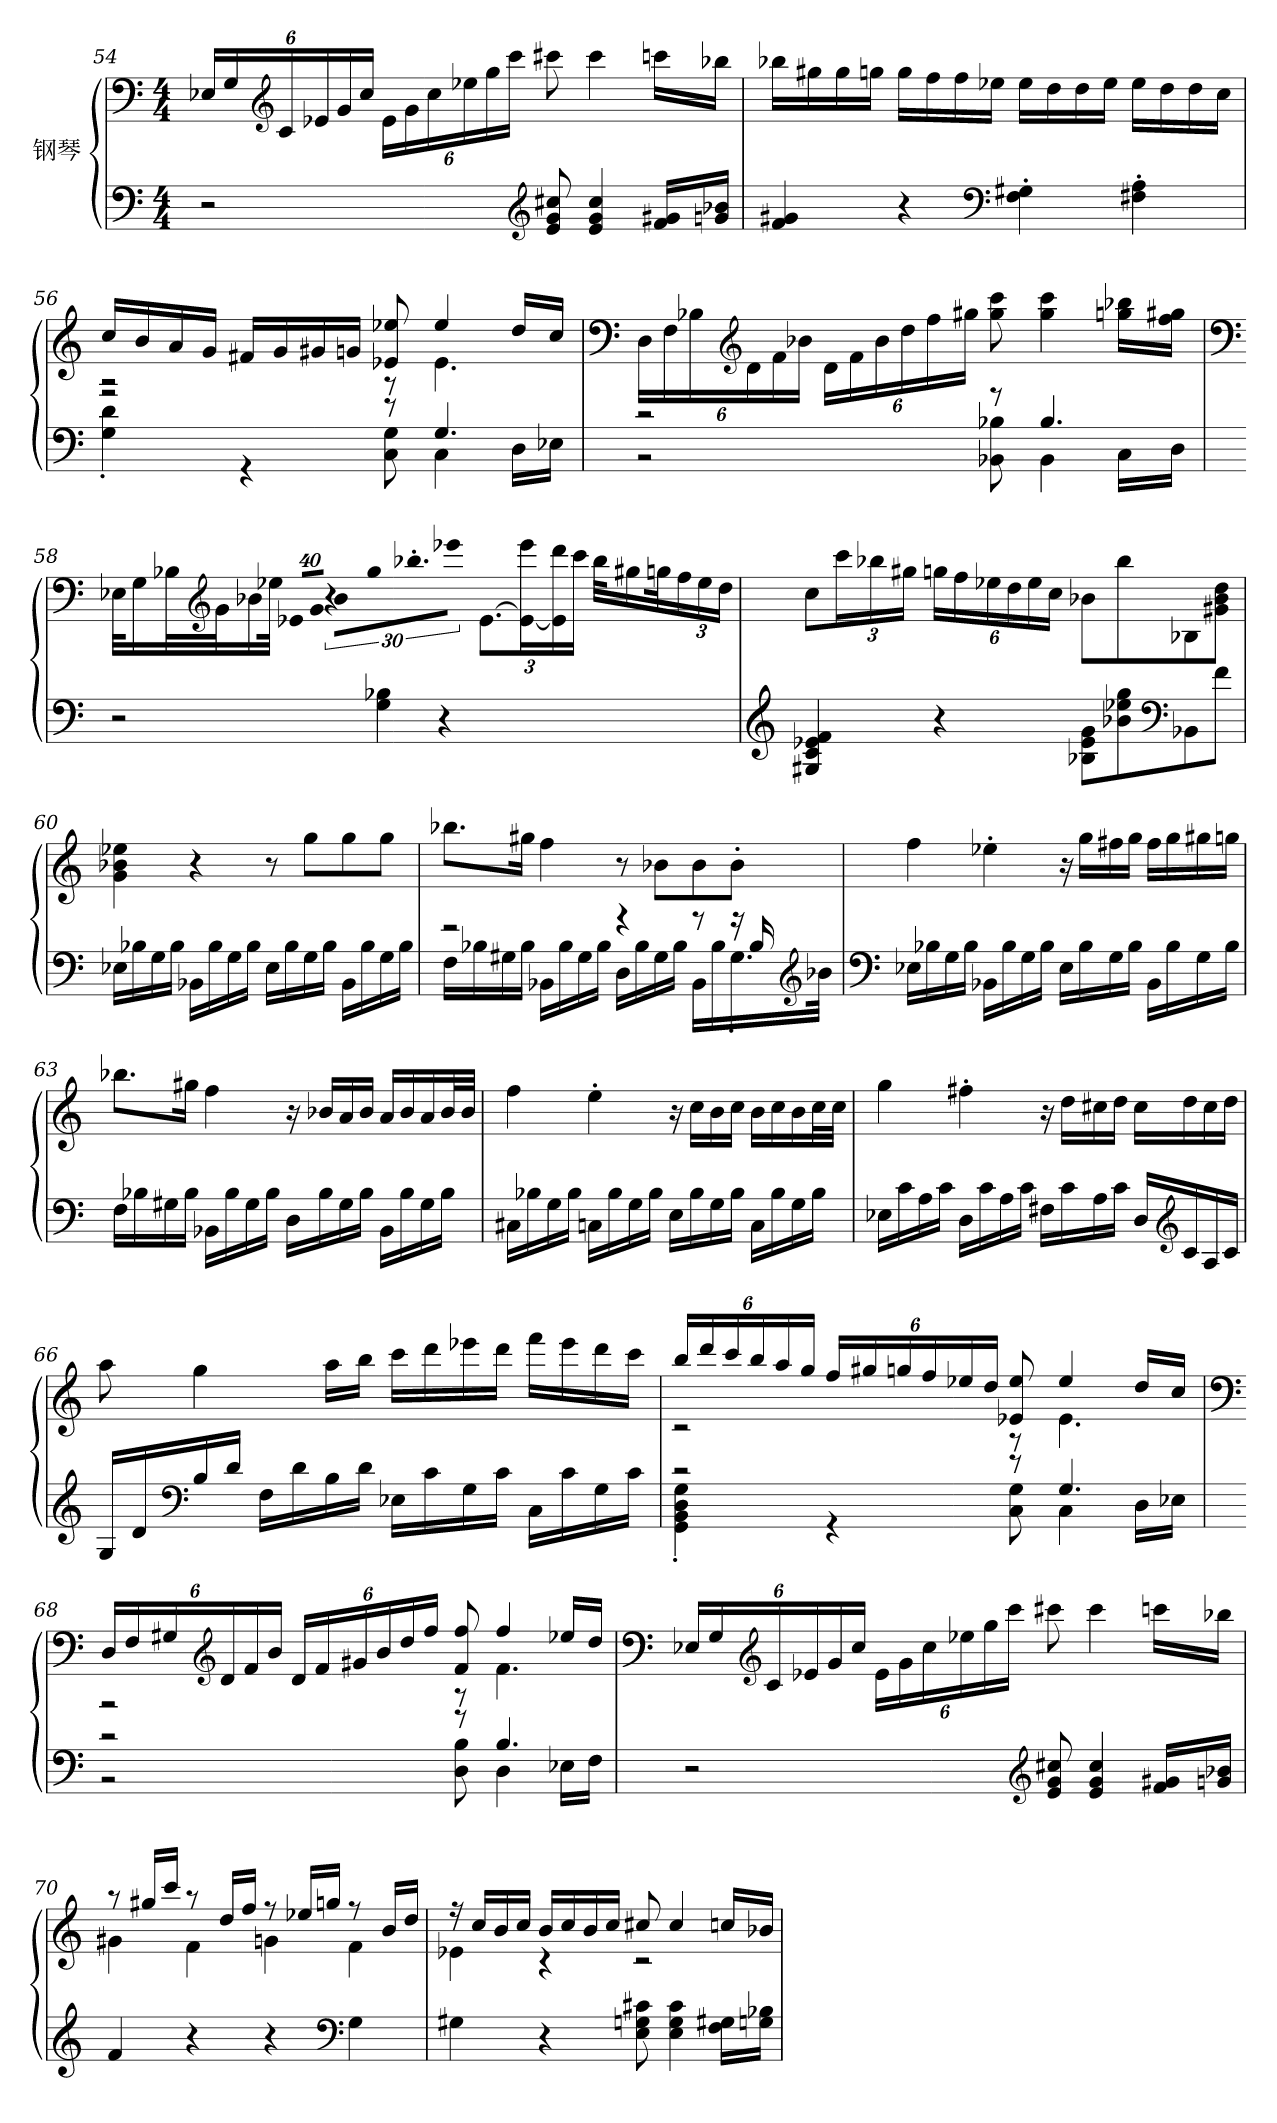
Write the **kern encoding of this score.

**kern	**kern
*part1	*part1
*staff2	*staff1
*I"钢琴	*
!!LO:LB:g=z
*clefF4	*clefF4
*k[]	*k[]
*M4/4	*M4/4
*	*Xbrackettup
=54	=54
2r	24E-X/LL
.	24G/
*	*clefG2
.	24c/
.	24e-X/
.	24g/
.	24cc/JJ
.	24e-\LL
.	24g\
.	24cc\
.	24ee-X\
.	24gg\
.	24ccc\JJ
*clefG2	*
8e/ 8g/ 8cc#X/	8ccc#X\
4e/ 4g/ 4cc#/	4ccc#\
16f/ 16g#X/LL	16cccn\LL
16gn/ 16b-X/JJ	16bb-X\JJ
=55	=55
4f/ 4g#X/	16bb-X\LL
.	16gg#X\
.	16gg#\
.	16ggn\JJ
4r	16gg\LL
.	16ff\
.	16ff\
.	16ee-X\JJ
*clefF4	*
4F\' 4G#X\'	16ee-\LL
.	16dd\
.	16dd\
.	16ee-\JJ
4F#X\' 4A\'	16ee-\LL
.	16dd\
.	16dd\
.	16cc\JJ
!!LO:LB:g=z
=56	=56
*^	*^
2r	4G\' 4d\'	16cc/LL	2r
.	.	16b/	.
.	.	16a/	.
.	.	16g/JJ	.
.	4r	16f#X/LL	.
.	.	16g/	.
.	.	16g#X/	.
.	.	16gn/JJ	.
8r	8C\ 8G\	8e-X/ 8ee-X/	8r
4.G/	4C\	4ee-/	4.e-\
.	16D\LL	16dd/LL	.
.	16E-X\JJ	16cc/JJ	.
*	*	*v	*v
=57	=57	=57
*	*	*clefF4
2r	2r	24D\LL
.	.	24F\
.	.	24B-X\
*	*	*clefG2
.	.	24d\
.	.	24f\
.	.	24b-X\JJ
.	.	24d\LL
.	.	24f\
.	.	24b-\
.	.	24dd\
.	.	24ff\
.	.	24gg#X\JJ
8r	8BB-X\ 8B-X\	8gg#\ 8ccc\
4.B-/	4BB-\	4gg#\ 4ccc\
.	16C\LL	16ggn\ 16bb-X\LL
.	16D\JJ	16ff\ 16gg#X\JJ
*v	*v	*
!!LO:LB:g=z
=58	=58
*	*clefF4
2r	32E-X\KLL
.	16G\
.	32B-X\L
*	*clefG2
.	32g\J
.	16b-X\
.	32ee-X\JJk
*	*brackettup
!	!LO:N:vis=32
.	640%23e-X/LLL
!	!LO:N:vis=32
.	640%23g/JJJ
!	!LO:N:vis=64
.	960%17r
!	!LO:N:vis=32
.	640%23b-\LLL
!	!LO:N:vis=32
.	640%23gg\
!	!LO:N:vis=32.
.	1920%103bb-X'\
!	!LO:N:vis=32
.	640%23eee-X\JJJ
4G\ 4B-X\	.
*	*Xbrackettup
.	[12.e-\L
.	24e-\_ 24eee-\L
.	24e-\] 24ddd\
.	24ccc\JJ
4r	.
.	32bb-\KLL
.	16gg#X\
.	32ggn\K
.	24ff\
.	24ee-\
.	24dd\JJ
960ryy	.
!!LO:PB:g=z
=59	=59
*clefG2	*
4G#X/ 4c/ 4e-X/ 4f/	8cc\L
.	24ccc\L
.	24bb-X\
.	24gg#X\JJ
4r	24ggn\LL
.	24ff\
.	24ee-X\
.	24dd\
.	24ee-\
.	24cc\JJ
8B-X\ 8e-\ 8g\L	8b-X\L
8b-X\ 8ee-X\ 8gg\	8bb-\
*clefF4	*
8BB-X\	8B-X\
8f\J	8g#X\ 8b-\ 8dd\J
=60	=60
16E-X\LL	4g\ 4b-X\ 4ee-X\
16B-X\	.
16G\	.
16B-\JJ	.
16BB-X\LL	4r
16B-\	.
16G\	.
16B-\JJ	.
16E-\LL	8r
16B-\	.
16G\	8gg\L
16B-\JJ	.
16BB-\LL	8gg\
16B-\	.
16G\	8gg\J
16B-\JJ	.
!!LO:LB:g=z
=61	=61
*^	*
2r	16F\LL	8.bb-X\L
.	16B-X\	.
.	16G#X\	.
.	16B-\JJ	16gg#X\Jk
.	16BB-X\LL	4ff\
.	16B-\	.
.	16G#\	.
.	16B-\JJ	.
4r	16D\LL	8r
.	16B-\	.
.	16G#\	8b-X\L
.	16B-\JJ	.
8r	16BB-\LL	8b-\
.	16B-\	.
16r	16.G#'\	8b-'\J
16B-/	.	.
*clefG2	*	*
.	32b-X\JJk	.
*v	*v	*
=62	=62
*clefF4	*
16E-X\LL	4ff\
16B-X\	.
16G\	.
16B-\JJ	.
16BB-X\LL	4ee-X'\
16B-\	.
16G\	.
16B-\JJ	.
16E-\LL	16r
16B-\	16gg\LL
16G\	16ff#X\
16B-\JJ	16gg\JJ
16BB-\LL	16ff#\LL
16B-\	16gg\
16G\	16gg#X\
16B-\JJ	16ggn\JJ
!!LO:LB:g=z
=63	=63
16F\LL	8.bb-X\L
16B-X\	.
16G#X\	.
16B-\JJ	16gg#X\Jk
16BB-X\LL	4ff\
16B-\	.
16G#\	.
16B-\JJ	.
16D\LL	16r
16B-\	16b-X/LL
16G#\	16a/
16B-\JJ	16b-/JJ
16BB-\LL	16a/LL
16B-\	16b-/
16G#\	16a/
16B-\JJ	32b-/L
.	32b-/JJJ
=64	=64
16C#X\LL	4ff\
16B-X\	.
16G\	.
16B-\JJ	.
16Cn\LL	4ee'\
16B-\	.
16G\	.
16B-\JJ	.
16E\LL	16r
16B-\	16cc\LL
16G\	16b\
16B-\JJ	16cc\JJ
16C\LL	16b\LL
16B-\	16cc\
16G\	16b\
16B-\JJ	32cc\L
.	32cc\JJJ
!!LO:LB:g=z
=65	=65
16E-X\LL	4gg\
16c\	.
16A\	.
16c\JJ	.
16D\LL	4ff#X'\
16c\	.
16A\	.
16c\JJ	.
16F#X\LL	16r
16c\	16dd\LL
16A\	16cc#X\
16c\JJ	16dd\JJ
16D/LL	16cc#\LL
*clefG2	*
16c/	16dd\
16A/	16cc#\
16c/JJ	16dd\JJ
=66	=66
16G/LL	8aa\
16d/	.
*clefF4	*
16B/	4gg\
16d/JJ	.
16F\LL	.
16d\	.
16B\	16aa\LL
16d\JJ	16bb\JJ
16E-X\LL	16ccc\LL
16c\	16ddd\
16G\	16eee-X\
16c\JJ	16ddd\JJ
16C\LL	16fff\LL
16c\	16eee-\
16G\	16ddd\
16c\JJ	16ccc\JJ
!!LO:LB:g=z
=67	=67
*^	*^
2r	4GG\' 4BB\' 4D\' 4G\'	24bb/LL	2r
.	.	24ddd/	.
.	.	24ccc/	.
.	.	24bb/	.
.	.	24aa/	.
.	.	24gg/JJ	.
.	4r	24ff/LL	.
.	.	24gg#X/	.
.	.	24ggn/	.
.	.	24ff/	.
.	.	24ee-X/	.
.	.	24dd/JJ	.
8r	8C\ 8G\	8e-X/ 8ee-/	8r
4.G/	4C\	4ee-/	4.e-\
.	16D\LL	16dd/LL	.
.	16E-X\JJ	16cc/JJ	.
=68	=68	=68	=68
*	*	*clefF4	*
2r	2r	24D/LL	2r
.	.	24F/	.
.	.	24G#X/	.
*	*	*clefG2	*
.	.	24d/	.
.	.	24f/	.
.	.	24b/JJ	.
.	.	24d/LL	.
.	.	24f/	.
.	.	24g#X/	.
.	.	24b/	.
.	.	24dd/	.
.	.	24ff/JJ	.
8r	8D\ 8B\	8f/ 8ff/	8r
4.B/	4D\	4ff/	4.f\
.	16E-X\LL	16ee-X/LL	.
.	16F\JJ	16dd/JJ	.
*v	*v	*	*
*	*v	*v
!!LO:LB:g=z
=69	=69
*	*clefF4
2r	24E-X/LL
.	24G/
*	*clefG2
.	24c/
.	24e-X/
.	24g/
.	24cc/JJ
.	24e-\LL
.	24g\
.	24cc\
.	24ee-X\
.	24gg\
.	24ccc\JJ
*clefG2	*
8e/ 8g/ 8cc#X/	8ccc#X\
4e/ 4g/ 4cc#/	4ccc#\
16f/ 16g#X/LL	16cccn\LL
16gn/ 16b-X/JJ	16bb-X\JJ
=70	=70
*	*^
4f/	8r	4g#X\
.	16gg#X/LL	.
.	16ccc/JJ	.
4r	8r	4f\
.	16dd/LL	.
.	16ff/JJ	.
4r	8r	4gn\
.	16ee-X/LL	.
.	16ggn/JJ	.
*clefF4	*	*
4G\	8r	4f\
.	16b/LL	.
.	16dd/JJ	.
!!LO:PB:g=z	!!
=71	=71	=71
4G#X\	16r	4e-X\
.	16cc/LL	.
.	16b/	.
.	16cc/JJ	.
4r	16b/LL	4r
.	16cc/	.
.	16b/	.
.	16cc/JJ	.
8E\ 8Gn\ 8c#X\	8cc#X/	2r
4E\ 4G\ 4c#\	4cc#/	.
16F\ 16G#X\LL	16ccn/LL	.
16Gn\ 16B-X\JJ	16b-X/JJ	.
*	*v	*v
=	=
*-	*-
